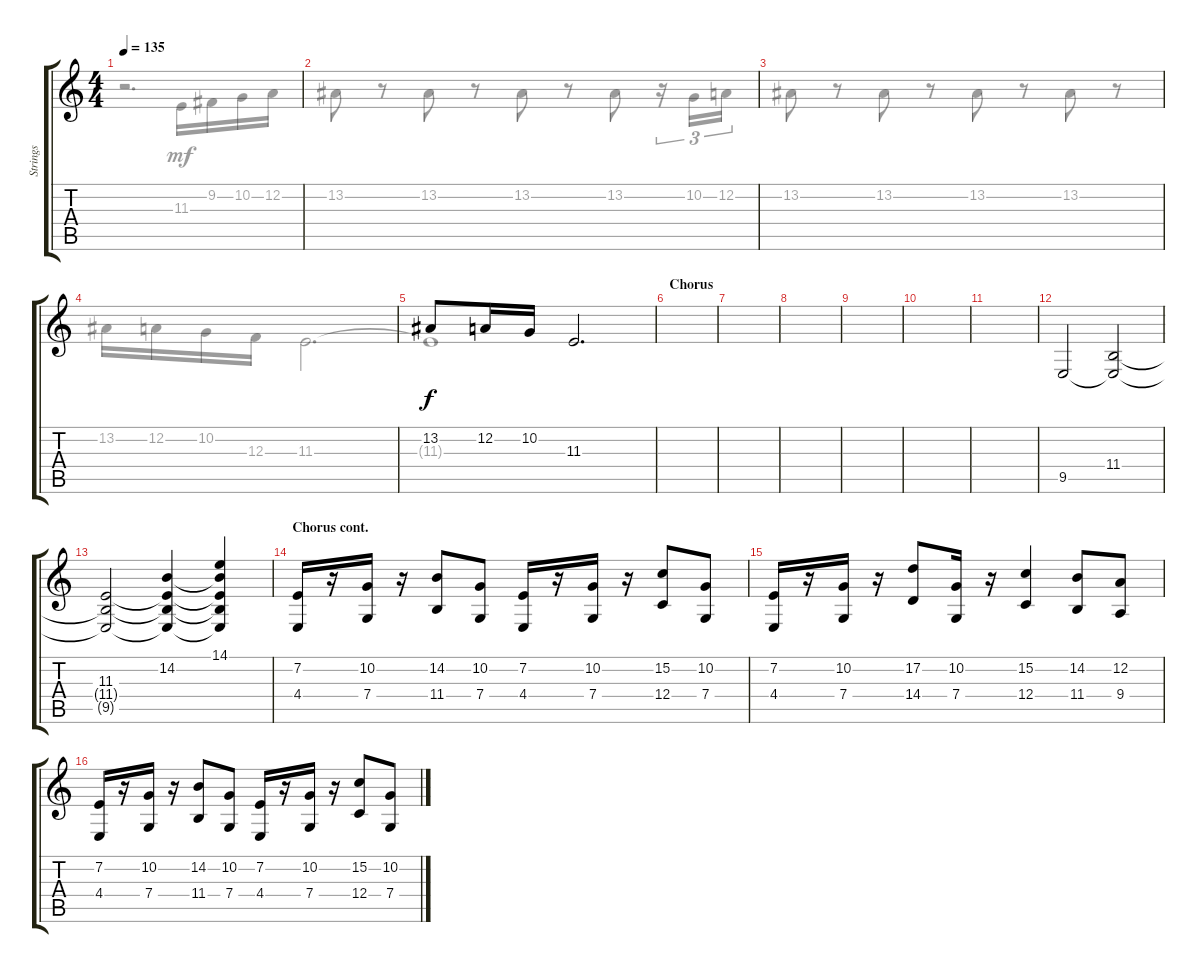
\track ("Strings" "Strings") {instrument violin}
\staff {score tabs}
\tuning (D4 A3 F3 C3 G2 C2) {hide}
\voice
\ts (4 4)
\tempo 135
\clef g2
\ks c
|
|
|
|
13.2.8 12.2.16 10.2.16 11.3.2{d} |
\section ("" "Chorus")
|
|
|
|
|
|
9.5.2 (11.4 9.5{t}).2 |
(11.3 11.4{t} 9.5{t}).2 (14.2 11.3{t} 11.4{t} 9.5{t}).4 (14.1 14.2{t} 11.3{t} 11.4{t} 9.5{t}).4 |
\section ("" "Chorus cont.")
(7.2 4.4).16 r.16 (10.2 7.4).16 r.16 (14.2 11.4).8 (10.2 7.4).8 (7.2 4.4).16 r.16 (10.2 7.4).16 r.16 (15.2 12.4).8 (10.2 7.4).8 |
(7.2 4.4).16 r.16 (10.2 7.4).16 r.16 (17.2 14.4).8 (10.2 7.4).16 r.16 (15.2 12.4).4 (14.2 11.4).8 (12.2 9.4).8 |
(7.2 4.4).16 r.16 (10.2 7.4).16 r.16 (14.2 11.4).8 (10.2 7.4).8 (7.2 4.4).16 r.16 (10.2 7.4).16 r.16 (15.2 12.4).8 (10.2 7.4).8
\voice
\clef g2
\ottava regular
\simile none
\ks c
r.2{d dy mf} 11.3.16 9.2.16 10.2.16 12.2.16 |
13.2.8 r.8 13.2.8 r.8 13.2.8 r.8 13.2.8 r.16{tu (3 2)} 10.2.16{tu (3 2)} 12.2.16{tu (3 2)} |
13.2.8 r.8 13.2.8 r.8 13.2.8 r.8 13.2.8 r.8 |
13.2.16 12.2.16 10.2.16 12.3.16 11.3.2{d} |
11.3{t}.1 |
|
|
|
|
|
|
|
|
|
|
